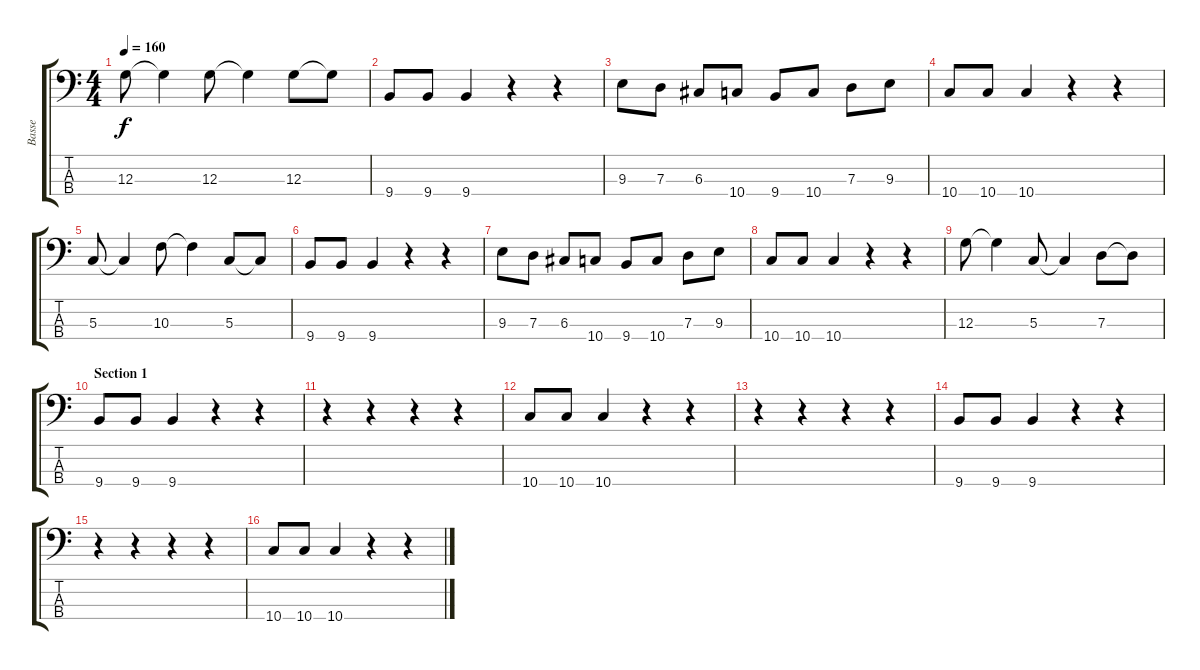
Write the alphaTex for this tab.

\track ("Basse" "Basse") {instrument electricbasspick}
\staff {score tabs}
\tuning (F2 C2 G1 D1) {hide}
\ts (4 4)
\tempo 160
\clef f4
\ks c
12.3.8{dy f} 12.3{t}.4 12.3.8 12.3{t}.4 12.3.8 12.3{t}.8 |
9.4.8 9.4.8 9.4.4 r.4 r.4 |
9.3.8 7.3.8 6.3.8 10.4.8 9.4.8 10.4.8 7.3.8 9.3.8 |
10.4.8 10.4.8 10.4.4 r.4 r.4 |
5.3.8 5.3{t}.4 10.3.8 10.3{t}.4 5.3.8 5.3{t}.8 |
9.4.8 9.4.8 9.4.4 r.4 r.4 |
9.3.8 7.3.8 6.3.8 10.4.8 9.4.8 10.4.8 7.3.8 9.3.8 |
10.4.8 10.4.8 10.4.4 r.4 r.4 |
12.3.8 12.3{t}.4 5.3.8 5.3{t}.4 7.3.8 7.3{t}.8 |
\section ("" "Section 1")
9.4.8 9.4.8 9.4.4 r.4 r.4 |
\section ("" "")
r.4 r.4 r.4 r.4 |
10.4.8 10.4.8 10.4.4 r.4 r.4 |
r.4 r.4 r.4 r.4 |
9.4.8 9.4.8 9.4.4 r.4 r.4 |
r.4 r.4 r.4 r.4 |
10.4.8 10.4.8 10.4.4 r.4 r.4
